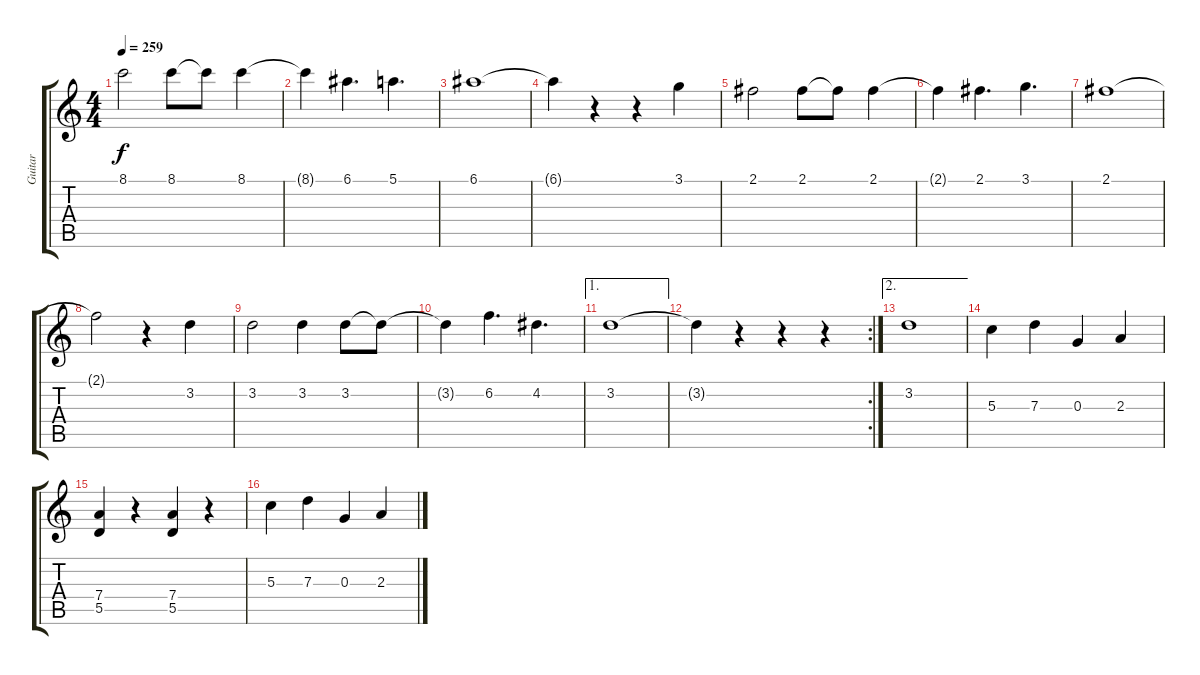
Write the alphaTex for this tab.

\track ("Guitar" "Guitar") {instrument distortionguitar}
\staff {score tabs}
\tuning (E4 B3 G3 D3 A2 D2) {hide}
\ts (4 4)
\tempo 259
\clef g2
\ks c
8.1.2{dy f} 8.1.8 8.1{t}.8 8.1.4 |
8.1{t}.4 6.1.4{d} 5.1.4{d} |
6.1.1 |
6.1{t}.4 r.4 r.4 3.1.4 |
2.1.2 2.1.8 2.1{t}.8 2.1.4 |
2.1{t}.4 2.1.4{d} 3.1.4{d} |
2.1.1 |
2.1{t}.2 r.4 3.2.4 |
3.2.2 3.2.4 3.2.8 3.2{t}.8 |
3.2{t}.4 6.2.4{d} 4.2.4{d} |
\ae 1
3.2.1 |
\rc 2
3.2{t}.4 r.4 r.4 r.4 |
\ae 2
3.2.1 |
5.3.4{instrument distortionguitar} 7.3.4 0.3.4 2.3.4 |
(7.4 5.5).4 r.4 (7.4 5.5).4 r.4 |
5.3.4 7.3.4 0.3.4 2.3.4
